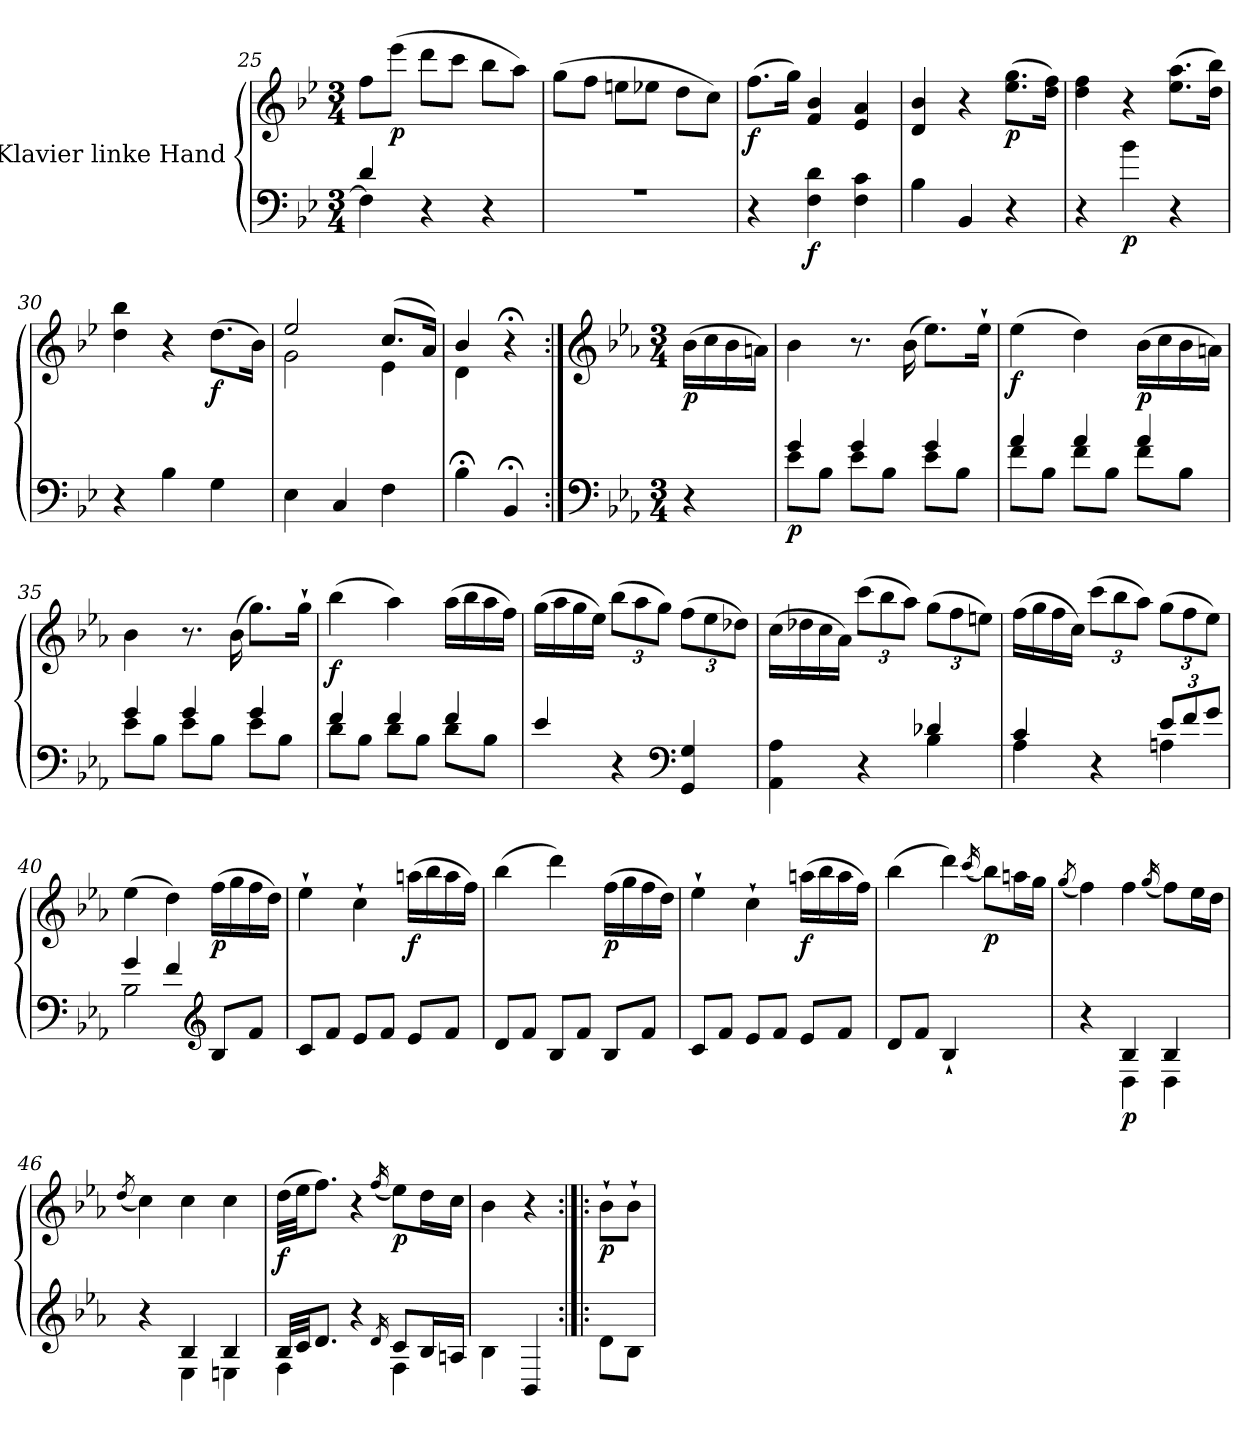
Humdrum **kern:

**kern	**kern	**dynam
*part1	*part1	*part1
*staff2	*staff1	*staff1/2
*I"Klavier linke Hand	*	*
*clefF4	*clefG2	*
*k[b-e-]	*k[b-e-]	*
*M3/4	*M3/4	*
=25	=25	=25
*^	*	*
4d/	4F\]	8ff\L	.
!	!	!	!LO:DY:b
.	.	(>8eee-\J	p
4r	4ryy	8ddd\L	.
.	.	8ccc\J	.
4r	4ryy	8bb-\L	.
.	.	8aa\J)	.
=26	=26	=26	=26
2.r	2.ryy	(>8gg\L	.
.	.	8ff\J	.
.	.	8een\L	.
.	.	8ee-X\J	.
.	.	8dd\L	.
.	.	8cc\J)	.
*v	*v	*	*
=27	=27	=27
!	!	!LO:DY:b
4r	(>8.ff\L	f
.	16gg\Jk)	.
!	!	!LO:DY:b=2
4F\ 4d\	4f/ 4b-/	f
4F\ 4c\	4e-/ 4a/	.
=28	=28	=28
4B-\	4d/ 4b-/	.
4BB-/	4r	.
!	!	!LO:DY:b
4r	(>8.ee-\ 8.gg\L	p
.	16dd\ 16ff\Jk)	.
=29	=29	=29
4r	4dd\ 4ff\	.
!	!	!LO:DY:b=2
4b-\	4r	p
4r	(>8.ee-\ 8.aa\L	.
.	16dd\ 16bb-\Jk)	.
=30	=30	=30
4r	4dd\ 4bb-\	.
4B-\	4r	.
!	!	!LO:DY:b
4G\	(>8.dd\L	f
.	16b-\Jk)	.
=31	=31	=31
*	*^	*
4E-\	2ee-/	2g\	.
4C/	.	.	.
4F\	(>8.cc/L	4e-\	.
.	16a/Jk)	.	.
=32	=32	=32	=32
4B-;\	4b-/	4d\	.
4BB-;/	4r;<	4r;yy	.
*	*v	*v	*
=32X2:|!	=32X2:|!	=32X2:|!
*clefF4	*clefG2	*
*k[b-e-a-]	*k[b-e-a-]	*
*M3/4	*M3/4	*
*	*^	*
!	!LO:TX:a:B:t=Menuetto II	!	!
!	!	!	!LO:DY:b
*	*v	*v	*
4r	(>16b-\LL	p
.	16cc\	.
.	16b-\	.
.	16an\JJ)	.
=33	=33	=33
*^	*	*
!	!	!	!LO:DY:b=2
4g/	8e-\L	4b-\	p
.	8B-\J	.	.
4g/	8e-\L	8.r	.
.	8B-\J	.	.
.	.	(>16b-\	.
4g/	8e-\L	8.ee-\L)	.
.	8B-\J	.	.
.	.	16ee-`\Jk	.
=34	=34	=34	=34
!	!	!	!LO:DY:b
4a-/	8f\L	(>4ee-\	f
.	8B-\J	.	.
4a-/	8f\L	4dd\)	.
.	8B-\J	.	.
!	!	!	!LO:DY:b
4a-/	8f\L	(>16b-\LL	p
.	.	16cc\	.
.	8B-\J	16b-\	.
.	.	16an\JJ)	.
=35	=35	=35	=35
4g/	8e-\L	4b-\	.
.	8B-\J	.	.
4g/	8e-\L	8.r	.
.	8B-\J	.	.
.	.	(>16b-\	.
4g/	8e-\L	8.gg\L)	.
.	8B-\J	.	.
.	.	16gg`\Jk	.
=36	=36	=36	=36
!	!	!	!LO:DY:b
4f/	8d\L	(>4bb-\	f
.	8B-\J	.	.
4f/	8d\L	4aa-\)	.
.	8B-\J	.	.
4f/	8d\L	(>16aa-\LL	.
.	.	16bb-\	.
.	8B-\J	16aa-\	.
.	.	16ff\JJ)	.
*v	*v	*	*
=37	=37	=37
4e-/	(>16gg\LL	.
.	16aa-\	.
.	16gg\	.
.	16ee-\JJ)	.
*	*Xbrackettup	*
4r	(>12bb-\L	.
.	12aa-\	.
.	12gg\J)	.
*clefF4	*	*
4GG/ 4G/	(>12ff\L	.
.	12ee-\	.
.	12dd-X\J)	.
=38	=38	=38
*^	*	*
4ryy	4AA-\ 4A-\	(>16cc\LL	.
.	.	16dd-X\	.
.	.	16cc\	.
.	.	16a-\JJ)	.
4r	4ryy	(>12ccc\L	.
.	.	12bb-\	.
.	.	12aa-\J)	.
4d-X/	4B-\	(>12gg\L	.
.	.	12ff\	.
.	.	12een\J)	.
=39	=39	=39	=39
4c/	4A-\	(>16ff\LL	.
.	.	16gg\	.
.	.	16ff\	.
.	.	16cc\JJ)	.
4r	4ryy	(>12ccc\L	.
.	.	12bb-\	.
.	.	12aa-\J)	.
*Xbrackettup	*	*	*
12e-/L	4An\	(>12gg\L	.
12f/	.	12ff\	.
12g/J	.	12ee-\J)	.
=40	=40	=40	=40
4g/	2B-\	(>4ee-\	.
4f/	.	4dd\)	.
*clefG2	*	*	*
!	!	!	!LO:DY:b
4ryy	8B-/L	(>16ff\LL	p
.	.	16gg\	.
.	8f/J	16ff\	.
.	.	16dd\JJ)	.
*v	*v	*	*
=41	=41	=41
8c/L	4ee-`\	.
8f/J	.	.
8e-/L	4cc`\	.
8f/J	.	.
!	!	!LO:DY:b
8e-/L	(>16aan\LL	f
.	16bb-\	.
8f/J	16aa\	.
.	16ff\JJ)	.
=42	=42	=42
8d/L	(>4bb-\	.
8f/J	.	.
8B-/L	4ddd\)	.
8f/J	.	.
!	!	!LO:DY:b
8B-/L	(>16ff\LL	p
.	16gg\	.
8f/J	16ff\	.
.	16dd\JJ)	.
=43	=43	=43
8c/L	4ee-`\	.
8f/J	.	.
8e-/L	4cc`\	.
8f/J	.	.
!	!	!LO:DY:b
8e-/L	(>16aan\LL	f
.	16bb-\	.
8f/J	16aa\	.
.	16ff\JJ)	.
=44	=44	=44
8d/L	(>4bb-\	.
8f/J	.	.
4B-`/	4ddd\)	.
.	(<16qccc/	.
!	!	!LO:DY:b
4ryy	8bb-\L)	p
.	16aan\L	.
.	16gg\JJ	.
=45	=45	=45
.	(<8qgg/	.
*^	*	*
4r	4ryy	4ff\)	.
!	!	!	!LO:DY:b=2
4B-/	4D\	4ff\	p
.	.	(<16qgg/	.
4B-/	4D\	8ff\L)	.
.	.	16ee-\L	.
.	.	16dd\JJ	.
=46	=46	=46	=46
.	.	(<8qdd/	.
4r	4ryy	4cc\)	.
4B-/	4E-\	4cc\	.
4B-/	4En\	4cc\	.
=47	=47	=47	=47
!	!	!	!LO:DY:b
32B-/LLL	4F\	(>32dd\LLL	f
32c/JJ	.	32ee-\JJ	.
8.d/J	.	8.ff\J)	.
4r	4ryy	4r	.
16qd/	.	(<16qff/	.
!	!	!	!LO:DY:b
8c/L	4F\	8ee-\L)	p
16B-/L	.	16dd\L	.
16An/JJ	.	16cc\JJ	.
*v	*v	*	*
=48	=48	=48
4B-\	4b-\	.
4BB-/	4r	.
=48X3:|!|:	=48X3:|!|:	=48X3:|!|:
!	!	!LO:DY:b
8d\L	8b-`\L	p
8B-\J	8b-`\J	.
=	=	=
*-	*-	*-
